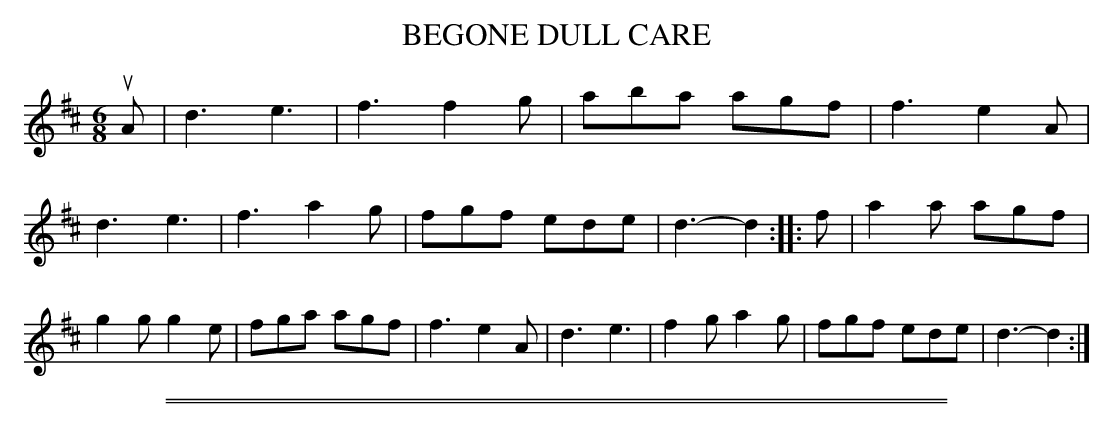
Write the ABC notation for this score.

X:1
T: BEGONE DULL CARE
M: 6/8
L: 1/8
K: D
uA |\
d3 e3 | f3 f2g | aba agf | f3 e2A |\
d3 e3 | f3 a2g | fgf ede | d3- d2 ::\
f |\
a2a agf | g2g g2e | fga agf | f3 e2A |\
d3 e3 | f2g a2g | fgf ede | d3- d2 :|
